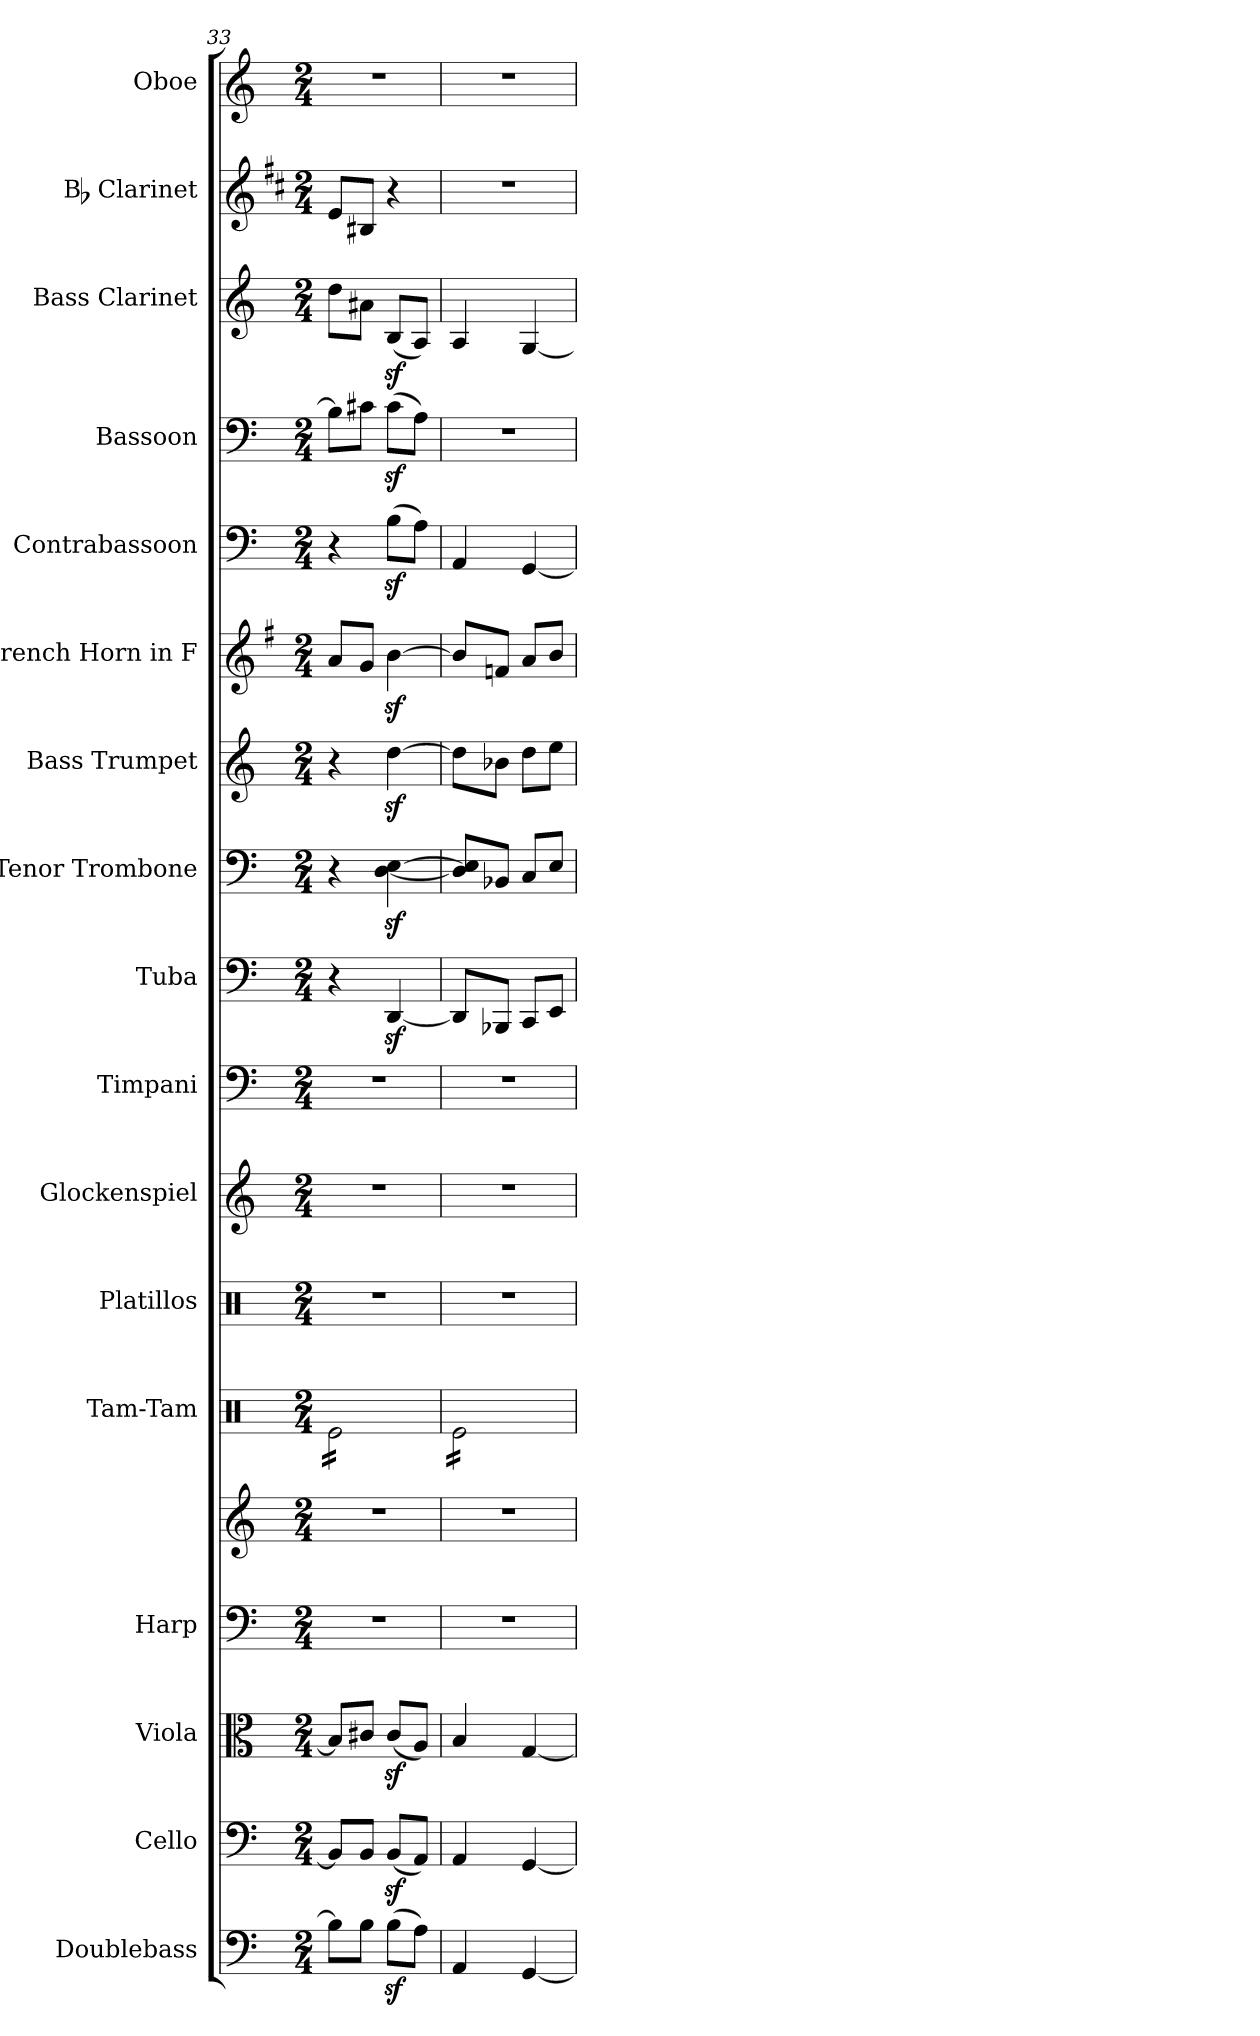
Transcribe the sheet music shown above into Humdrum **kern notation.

**kern	**kern	**kern	**kern	**kern	**kern	**kern	**kern	**kern	**kern	**kern	**kern	**kern	**kern	**kern	**kern	**kern	**kern
*part17	*part16	*part15	*part14	*part14	*part13	*part12	*part11	*part10	*part9	*part8	*part7	*part6	*part5	*part4	*part3	*part2	*part1
*staff18	*staff17	*staff16	*staff15	*staff14	*staff13	*staff12	*staff11	*staff10	*staff9	*staff8	*staff7	*staff6	*staff5	*staff4	*staff3	*staff2	*staff1
*I"Doublebass	*I"Cello	*I"Viola	*I"Harp	*	*I"Tam-Tam	*I"Platillos	*I"Glockenspiel	*I"Timpani	*I"Tuba	*I"Tenor Trombone	*I"Bass Trumpet	*I"French Horn in F	*I"Contrabassoon	*I"Bassoon	*I"Bass Clarinet	*I"Bb Clarinet	*I"Oboe
*	*	*I'Vla.	*I'Arp.	*	*	*I'Plat.	*I'Glk.	*	*I'Tba.	*	*	*	*	*	*	*	*I'Ob.
*clefF4	*clefF4	*clefC3	*clefF4	*clefG2	*clefX	*clefX	*clefG2	*clefF4	*clefF4	*clefF4	*clefG2	*clefG2	*clefF4	*clefF4	*clefG2	*clefG2	*clefG2
*ITrd7c12	*	*	*	*	*	*	*ITrd-14c-24	*	*	*	*ITrd8c14	*ITrd4c7	*ITrd7c12	*	*ITrd8c14	*ITrd1c2	*
*k[]	*k[]	*k[]	*k[]	*k[]	*k[]	*k[]	*k[]	*k[]	*k[]	*k[]	*k[]	*k[]	*k[]	*k[]	*k[]	*k[]	*k[]
*M2/4	*M2/4	*M2/4	*M2/4	*M2/4	*M2/4	*M2/4	*M2/4	*M2/4	*M2/4	*M2/4	*M2/4	*M2/4	*M2/4	*M2/4	*M2/4	*M2/4	*M2/4
=33	=33	=33	=33	=33	=33	=33	=33	=33	=33	=33	=33	=33	=33	=33	=33	=33	=33
*	*	*	*	*	*tremolo	*	*	*	*	*	*	*	*	*	*	*	*
8BB\L]	8BB/L]	8B/L]	2r	2r	16Re\LL	2r	2r	2r	4r	4r	4r	8d/L	4r	8B\L]	8d\L	8d/L	2r
.	.	.	.	.	16Re\	.	.	.	.	.	.	.	.	.	.	.	.
8BB\J	8BB/J	8c#X/J	.	.	16Re\	.	.	.	.	.	.	8c/J	.	8c#X\J	8A#X\J	8A#X/J	.
.	.	.	.	.	16Re\	.	.	.	.	.	.	.	.	.	.	.	.
(8BBz<\L	(8BBz</L	(8c#z</L	.	.	16Re\	.	.	.	[4DDz</	[4D\z< [4E\z<	[4dz<\	[4ez<\	(8BBz<\L	(8c#z<\L	(8BBz</L	4r	.
.	.	.	.	.	16Re\	.	.	.	.	.	.	.	.	.	.	.	.
8AA\J)	8AA/J)	8A/J)	.	.	16Re\	.	.	.	.	.	.	.	8AA\J)	8A\J)	8AA/J)	.	.
.	.	.	.	.	16Re\JJ	.	.	.	.	.	.	.	.	.	.	.	.
!!LO:PB:g=z
=34	=34	=34	=34	=34	=34	=34	=34	=34	=34	=34	=34	=34	=34	=34	=34	=34	=34
4AAA/	4AA/	4B/	2r	2r	16Re\LL	2r	2r	2r	8DD/L]	8D/] 8E/]L	8d\L]	8e/L]	4AAA/	2r	4AA/	2r	2r
.	.	.	.	.	16Re\	.	.	.	.	.	.	.	.	.	.	.	.
.	.	.	.	.	16Re\	.	.	.	8BBB-X/J	8BB-X/J	8B-X\J	8B-X/J	.	.	.	.	.
.	.	.	.	.	16Re\	.	.	.	.	.	.	.	.	.	.	.	.
[4GGG/	[4GG/	[4G/	.	.	16Re\	.	.	.	8CC/L	8C/L	8d\L	8d/L	[4GGG/	.	[4GG/	.	.
.	.	.	.	.	16Re\	.	.	.	.	.	.	.	.	.	.	.	.
.	.	.	.	.	16Re\	.	.	.	8EE/J	8E/J	8e\J	8e/J	.	.	.	.	.
.	.	.	.	.	16Re\JJ	.	.	.	.	.	.	.	.	.	.	.	.
*	*	*	*	*	*Xtremolo	*	*	*	*	*	*	*	*	*	*	*	*
=	=	=	=	=	=	=	=	=	=	=	=	=	=	=	=	=	=
*-	*-	*-	*-	*-	*-	*-	*-	*-	*-	*-	*-	*-	*-	*-	*-	*-	*-
